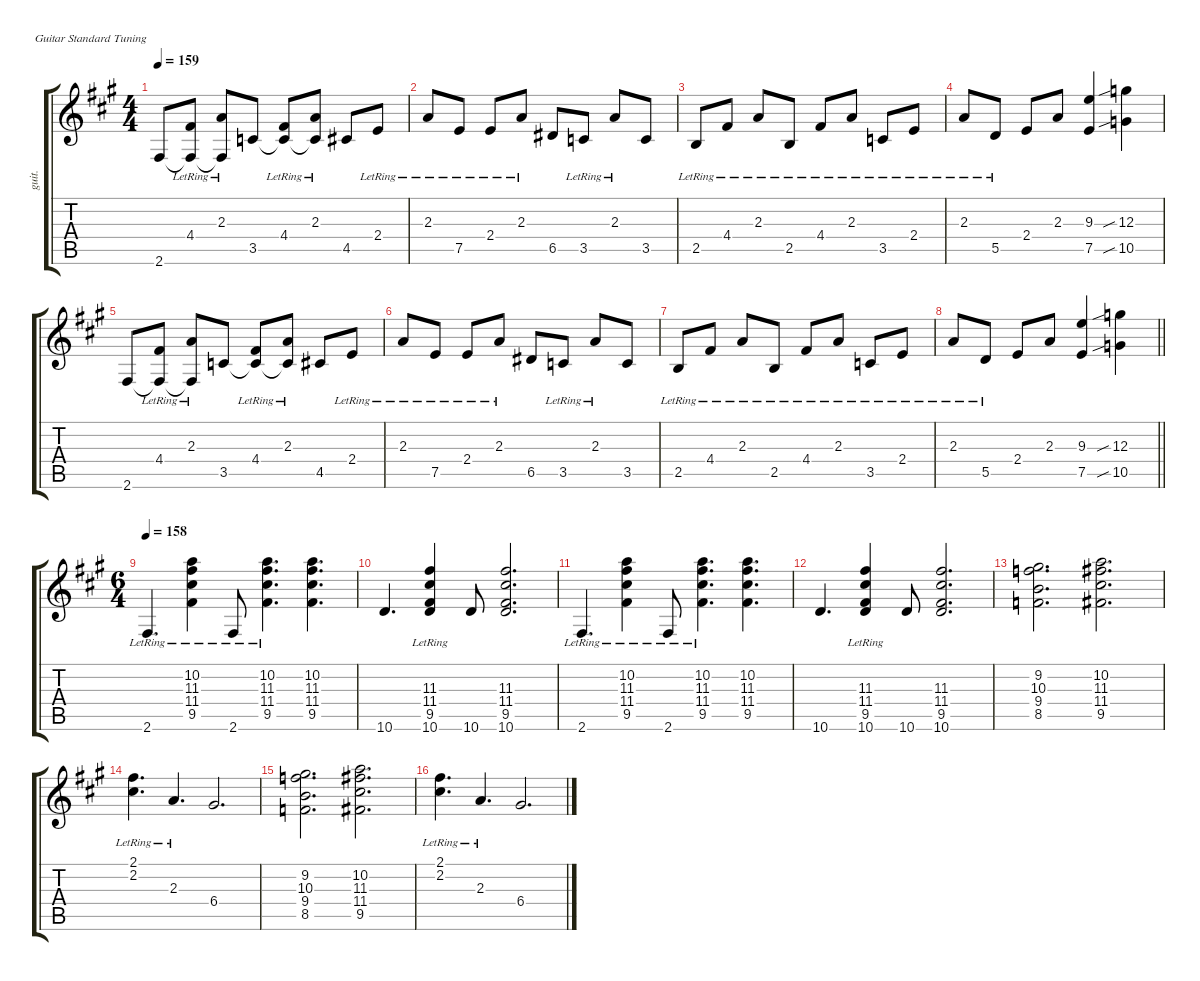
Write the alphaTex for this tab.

\defaultSystemsLayout 4
\hideDynamics
\bracketExtendMode groupsimilarinstruments
\otherSystemsTrackNameOrientation horizontal
\track ("Guitar 1-hid" "guit.") {defaultSystemsLayout 8 mute instrument electricguitarjazz}
\staff {score tabs}
\tuning (E4 B3 G3 D3 A2 E2)
\ts (4 4)
\tempo 159
\clef g2
\ks f#minor
2.6{acc #}.8{dy f} (4.4{lr acc #} 2.6{t acc #}).8 (2.3{lr acc forcenatural} 2.6{t acc #}).8 3.5{acc forcenatural}.8 (4.4{lr acc #} 3.5{t acc forcenatural}).8 (2.3{lr acc forcenatural} 3.5{t acc forcenatural}).8 4.5{acc #}.8 2.4{lr acc forcenatural}.8 |
2.3{lr acc forcenatural}.8 7.5{lr acc forcenatural}.8 2.4{lr acc forcenatural}.8 2.3{lr acc forcenatural}.8 6.5{acc #}.8 3.5{lr acc forcenatural}.8 2.3{lr acc forcenatural}.8 3.5{acc forcenatural}.8 |
2.5{lr acc forcenatural}.8 4.4{lr acc #}.8 2.3{lr acc forcenatural}.8 2.5{lr acc forcenatural}.8 4.4{lr acc #}.8 2.3{lr acc forcenatural}.8 3.5{lr acc forcenatural}.8 2.4{lr acc forcenatural}.8 |
2.3{lr acc forcenatural}.8 5.5{lr acc forcenatural}.8 2.4{acc forcenatural}.8 2.3{acc forcenatural}.8 (9.3{acc forcenatural} 7.5{acc forcenatural}).4 (12.3{sib acc forcenatural} 10.5{sib acc forcenatural}).4 |
2.6{acc #}.8 (4.4{lr acc #} 2.6{t acc #}).8 (2.3{lr acc forcenatural} 2.6{t acc #}).8 3.5{acc forcenatural}.8 (4.4{lr acc #} 3.5{t acc forcenatural}).8 (2.3{lr acc forcenatural} 3.5{t acc forcenatural}).8 4.5{acc #}.8 2.4{lr acc forcenatural}.8 |
2.3{lr acc forcenatural}.8 7.5{lr acc forcenatural}.8 2.4{lr acc forcenatural}.8 2.3{lr acc forcenatural}.8 6.5{acc #}.8 3.5{lr acc forcenatural}.8 2.3{lr acc forcenatural}.8 3.5{acc forcenatural}.8 |
2.5{lr acc forcenatural}.8 4.4{lr acc #}.8 2.3{lr acc forcenatural}.8 2.5{lr acc forcenatural}.8 4.4{lr acc #}.8 2.3{lr acc forcenatural}.8 3.5{lr acc forcenatural}.8 2.4{lr acc forcenatural}.8 |
\barLineRight lightlight
2.3{lr acc forcenatural}.8 5.5{lr acc forcenatural}.8 2.4{acc forcenatural}.8 2.3{acc forcenatural}.8 (9.3{acc forcenatural} 7.5{acc forcenatural}).4 (12.3{sib acc forcenatural} 10.5{sib acc forcenatural}).4 |
\ts (6 4)
\beaming (8 3 3 3 3)
\tempo 158
2.6{lr acc #}.4{d} (10.2{lr acc forcenatural} 11.3{lr acc #} 11.4{lr acc #} 9.5{lr acc #}).4{dy mf} 2.6{lr acc #}.8{dy f} (10.2{lr acc forcenatural} 11.3{lr acc #} 11.4{lr acc #} 9.5{lr acc #}).4{d dy mf} (10.2{acc forcenatural} 11.3{acc #} 11.4{acc #} 9.5{acc #}).4{d} |
10.6{acc forcenatural}.4{d dy f} (11.3{lr acc #} 11.4{lr acc #} 9.5{lr acc #} 10.6{acc forcenatural}).4{dy mf} 10.6{acc forcenatural}.8{dy f} (11.3{acc #} 11.4{acc #} 9.5{acc #} 10.6{acc forcenatural}).2{d dy mf} |
2.6{lr acc #}.4{d dy f} (10.2{lr acc forcenatural} 11.3{lr acc #} 11.4{lr acc #} 9.5{lr acc #}).4{dy mf} 2.6{lr acc #}.8{dy f} (10.2{lr acc forcenatural} 11.3{lr acc #} 11.4{lr acc #} 9.5{lr acc #}).4{d dy mf} (10.2{acc forcenatural} 11.3{acc #} 11.4{acc #} 9.5{acc #}).4{d} |
10.6{acc forcenatural}.4{d dy f} (11.3{lr acc #} 11.4{lr acc #} 9.5{lr acc #} 10.6{acc forcenatural}).4{dy mf} 10.6{acc forcenatural}.8{dy f} (11.3{acc #} 11.4{acc #} 9.5{acc #} 10.6{acc forcenatural}).2{d dy mf} |
(9.2{acc #} 10.3{acc forcenatural} 9.4{acc forcenatural} 8.5{acc forcenatural}).2{d dy f} (10.2{acc forcenatural} 11.3{acc #} 11.4{acc #} 9.5{acc #}).2{d} |
(2.1{lr acc #} 2.2{lr acc #}).4{d} 2.3{lr acc forcenatural}.4{d} 6.4{acc #}.2{d} |
(9.2{acc #} 10.3{acc forcenatural} 9.4{acc forcenatural} 8.5{acc forcenatural}).2{d} (10.2{acc forcenatural} 11.3{acc #} 11.4{acc #} 9.5{acc #}).2{d} |
(2.1{lr acc #} 2.2{lr acc #}).4{d} 2.3{lr acc forcenatural}.4{d} 6.4{acc #}.2{d}
